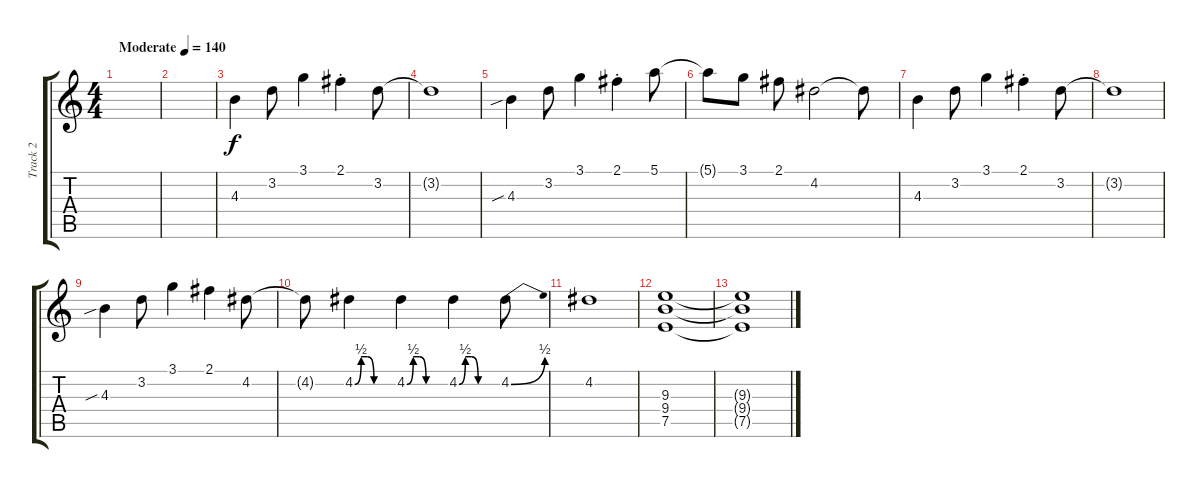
\track ("Track 2" "Track 2") {instrument distortionguitar}
\staff {score tabs}
\tuning (E4 B3 G3 D3 A2 E2) {hide}
\ts (4 4)
\tempo (140 "Moderate")
\clef g2
\ks c
|
|
4.3.4 3.2.8 3.1.4 2.1{st}.4 3.2.8 |
3.2{t}.1 |
4.3{sib}.4 3.2.8 3.1.4 2.1{st}.4 5.1.8 |
5.1{t}.8 3.1.8 2.1.8 4.2.2 4.2{t}.8 |
4.3.4 3.2.8 3.1.4 2.1{st}.4 3.2.8 |
3.2{t}.1 |
4.3{sib}.4 3.2.8 3.1.4 2.1.4 4.2.8 |
4.2{t}.8 4.2{be (custom 0 0 10 2 20 2 30 0 60 0)}.4 4.2{be (custom 0 0 10 2 20 2 30 0 60 0)}.4 4.2{be (custom 0 0 10 2 20 2 30 0 60 0)}.4 4.2{be (bend 0 0 60 2)}.8 |
4.2.1 |
(9.3 9.4 7.5).1 |
(9.3{t} 9.4{t} 7.5{t}).1
